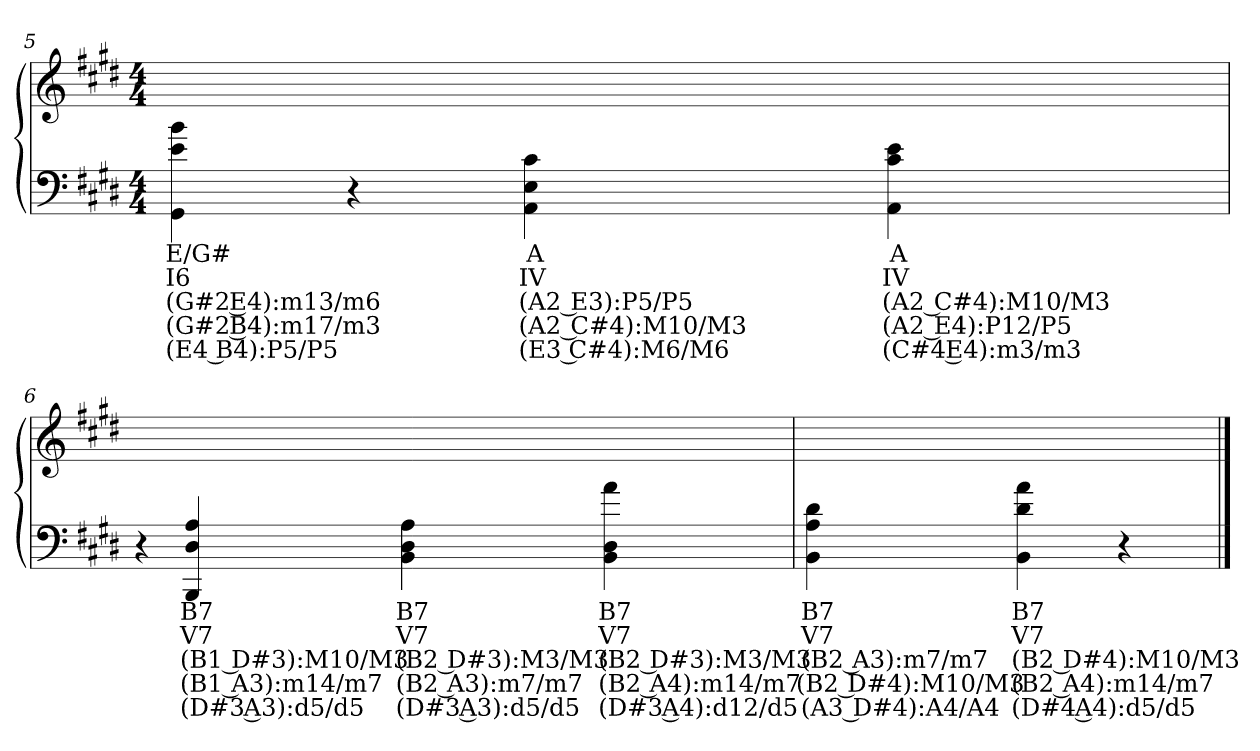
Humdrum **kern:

**kern	**text	**text	**text	**text	**text	**kern
*part2	*part2	*part2	*part2	*part2	*part2	*part1
*staff2	*staff2	*staff2	*staff2	*staff2	*staff2	*staff1
*clefF4	*	*	*	*	*	*clefG2
*k[f#c#g#d#]	*	*	*	*	*	*k[f#c#g#d#]
*E:	*	*	*	*	*	*E:
*M4/4	*	*	*	*	*	*M4/4
=5	=5	=5	=5	=5	=5	=5
4GG# 4e 4b	E/G#	I6	(G#2 E4):m13/m6	(G#2 B4):m17/m3	(E4 B4):P5/P5	1ryy
4r	.	.	.	.	.	.
4AA 4E 4c#	A	IV	(A2 E3):P5/P5	(A2 C#4):M10/M3	(E3 C#4):M6/M6	.
4AA 4c# 4e	A	IV	(A2 C#4):M10/M3	(A2 E4):P12/P5	(C#4 E4):m3/m3	.
=6	=6	=6	=6	=6	=6	=6
4r	.	.	.	.	.	1ryy
4BBB 4D# 4A	B7	V7	(B1 D#3):M10/M3	(B1 A3):m14/m7	(D#3 A3):d5/d5	.
4BB 4D# 4A	B7	V7	(B2 D#3):M3/M3	(B2 A3):m7/m7	(D#3 A3):d5/d5	.
4BB 4D# 4a	B7	V7	(B2 D#3):M3/M3	(B2 A4):m14/m7	(D#3 A4):d12/d5	.
=7	=7	=7	=7	=7	=7	=7
4BB 4A 4d#	B7	V7	(B2 A3):m7/m7	(B2 D#4):M10/M3	(A3 D#4):A4/A4	2.ryy
4BB 4d# 4a	B7	V7	(B2 D#4):M10/M3	(B2 A4):m14/m7	(D#4 A4):d5/d5	.
4r	.	.	.	.	.	.
==	==	==	==	==	==	==
*-	*-	*-	*-	*-	*-	*-
